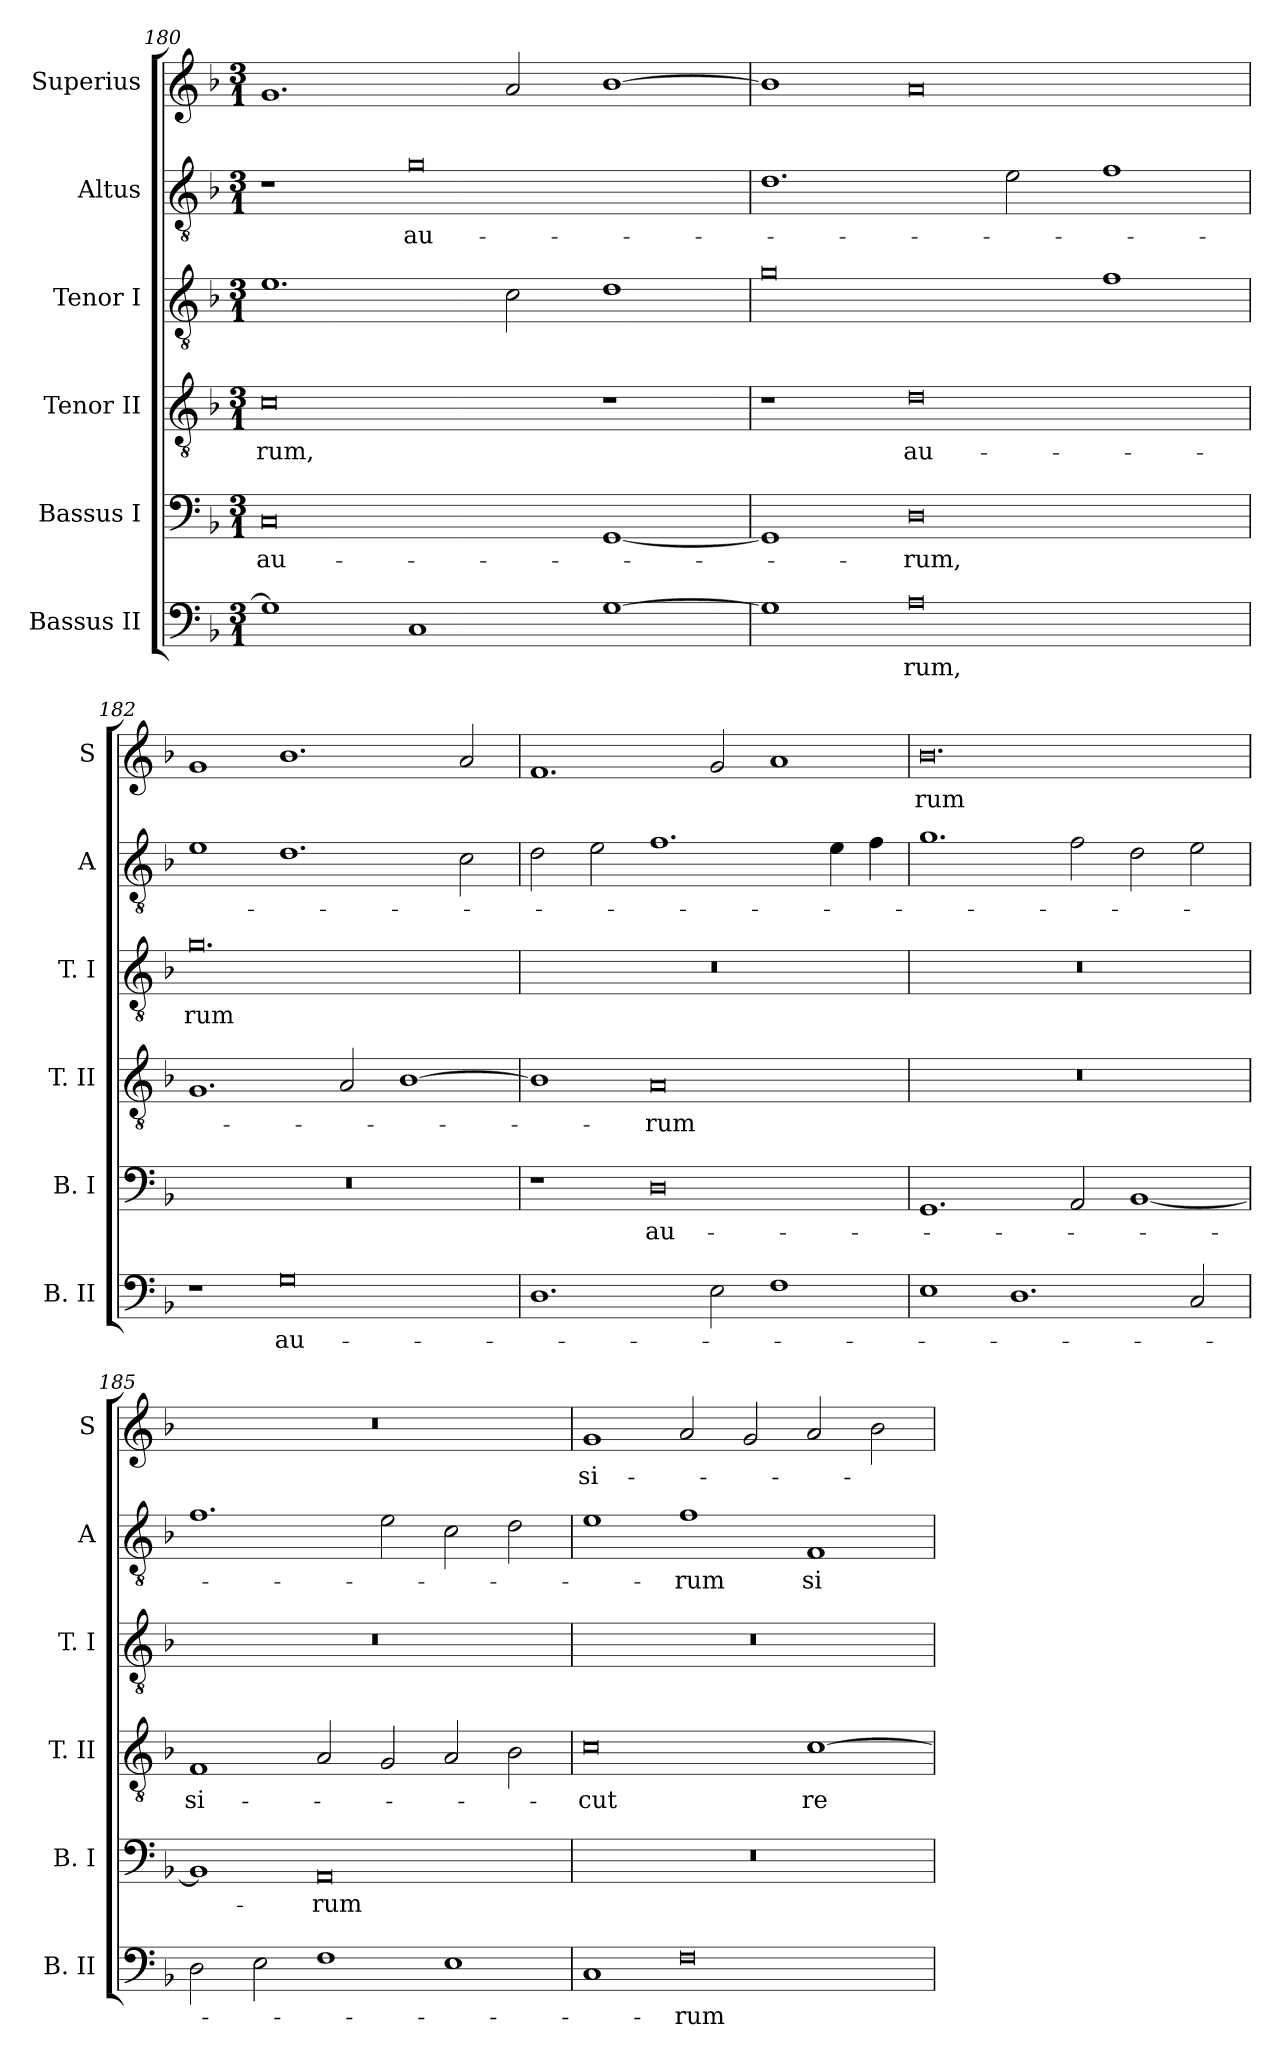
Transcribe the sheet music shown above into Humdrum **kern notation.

**kern	**text	**kern	**text	**kern	**text	**kern	**text	**kern	**text	**kern	**text
*part6	*part6	*part5	*part5	*part4	*part4	*part3	*part3	*part2	*part2	*part1	*part1
*staff6	*staff6	*staff5	*staff5	*staff4	*staff4	*staff3	*staff3	*staff2	*staff2	*staff1	*staff1
*I"Bassus II	*	*I"Bassus I	*	*I"Tenor II	*	*I"Tenor I	*	*I"Altus	*	*I"Superius	*
*I'B. II	*	*I'B. I	*	*I'T. II	*	*I'T. I	*	*I'A	*	*I'S	*
*clefF4	*	*clefF4	*	*clefGv2	*	*clefGv2	*	*clefGv2	*	*clefG2	*
*k[b-]	*	*k[b-]	*	*k[b-]	*	*k[b-]	*	*k[b-]	*	*k[b-]	*
*F:	*	*F:	*	*F:	*	*F:	*	*F:	*	*F:	*
*M3/1	*	*M3/1	*	*M3/1	*	*M3/1	*	*M3/1	*	*M3/1	*
=180	=180	=180	=180	=180	=180	=180	=180	=180	=180	=180	=180
1G]	.	0C	au-	0c	-rum,	1.e	.	1r	.	1.g	.
1C	.	.	.	.	.	.	.	0g	au-	.	.
.	.	.	.	.	.	2c	.	.	.	2a	.
[1G	.	[1GG	.	1r	.	1d	.	.	.	[1b-	.
=181	=181	=181	=181	=181	=181	=181	=181	=181	=181	=181	=181
1G]	.	1GG]	.	1r	.	0g	.	1.d	.	1b-]	.
0A	-rum,	0D	-rum,	0d	au-	.	.	.	.	0a	.
.	.	.	.	.	.	.	.	2e	.	.	.
.	.	.	.	.	.	1f	.	1f	.	.	.
=182	=182	=182	=182	=182	=182	=182	=182	=182	=182	=182	=182
1r	.	1%3r	.	1.G	.	0.g	-rum	1e	.	1g	.
0G	au-	.	.	.	.	.	.	1.d	.	1.b-	.
.	.	.	.	2A	.	.	.	.	.	.	.
.	.	.	.	[1B-	.	.	.	.	.	.	.
.	.	.	.	.	.	.	.	2c	.	2a	.
=183	=183	=183	=183	=183	=183	=183	=183	=183	=183	=183	=183
1.D	.	1r	.	1B-]	.	1%3r	.	2d	.	1.f	.
.	.	.	.	.	.	.	.	2e	.	.	.
.	.	0D	au-	0A	-rum	.	.	1.f	.	.	.
2E	.	.	.	.	.	.	.	.	.	2g	.
1F	.	.	.	.	.	.	.	.	.	1a	.
.	.	.	.	.	.	.	.	4e	.	.	.
.	.	.	.	.	.	.	.	4f	.	.	.
=184	=184	=184	=184	=184	=184	=184	=184	=184	=184	=184	=184
1E	.	1.GG	.	1%3r	.	1%3r	.	1.g	.	0.b-	-rum
1.D	.	.	.	.	.	.	.	.	.	.	.
.	.	2AA	.	.	.	.	.	2f	.	.	.
.	.	[1BB-	.	.	.	.	.	2d	.	.	.
2C	.	.	.	.	.	.	.	2e	.	.	.
=185	=185	=185	=185	=185	=185	=185	=185	=185	=185	=185	=185
2D	.	1BB-]	.	1F	si-	1%3r	.	1.f	.	1%3r	.
2E	.	.	.	.	.	.	.	.	.	.	.
1F	.	0AA	-rum	2A	.	.	.	.	.	.	.
.	.	.	.	2G	.	.	.	2e	.	.	.
1E	.	.	.	2A	.	.	.	2c	.	.	.
.	.	.	.	2B-	.	.	.	2d	.	.	.
=186	=186	=186	=186	=186	=186	=186	=186	=186	=186	=186	=186
1C	.	1%3r	.	0c	-cut	1%3r	.	1e	.	1g	si-
0F	-rum	.	.	.	.	.	.	1f	-rum	2a	.
.	.	.	.	.	.	.	.	.	.	2g	.
.	.	.	.	[1c	re-	.	.	1F	si-	2a	.
.	.	.	.	.	.	.	.	.	.	2b-	.
=	=	=	=	=	=	=	=	=	=	=	=
*-	*-	*-	*-	*-	*-	*-	*-	*-	*-	*-	*-
